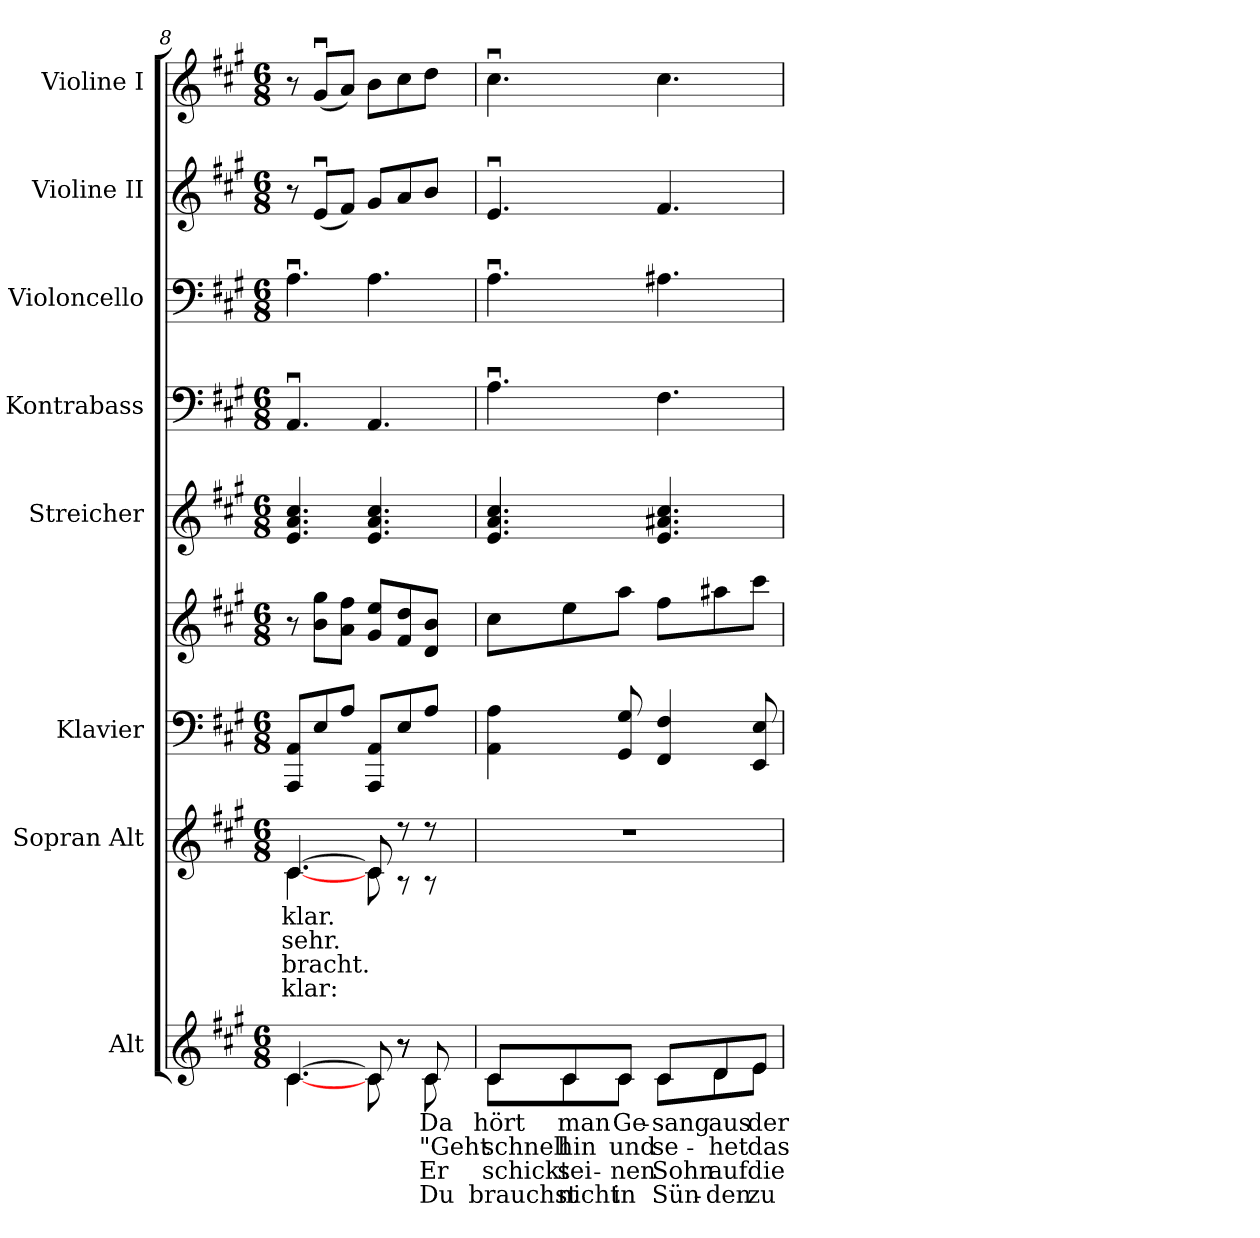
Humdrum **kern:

**kern	**text	**text	**text	**text	**kern	**text	**text	**text	**text	**kern	**kern	**kern	**kern	**kern	**kern	**kern
*part8	*part8	*part8	*part8	*part8	*part7	*part7	*part7	*part7	*part7	*part6	*part6	*part5	*part4	*part3	*part2	*part1
*staff9	*staff9	*staff9	*staff9	*staff9	*staff8	*staff8	*staff8	*staff8	*staff8	*staff7	*staff6	*staff5	*staff4	*staff3	*staff2	*staff1
*I"Alt	*	*	*	*	*I"Sopran Alt	*	*	*	*	*I"Klavier	*	*I"Streicher	*I"Kontrabass	*I"Violoncello	*I"Violine II	*I"Violine I
*I'A.	*	*	*	*	*I'S. A.	*	*	*	*	*I'Klav.	*	*I'Str.	*I'Kb.	*I'Vc.	*I'Vl. II	*I'Vl. I
*clefG2	*	*	*	*	*clefG2	*	*	*	*	*clefF4	*clefG2	*clefG2	*clefF4	*clefF4	*clefG2	*clefG2
*	*	*	*	*	*	*	*	*	*	*	*	*	*ITrd7c12	*	*	*
*k[f#c#g#]	*	*	*	*	*k[f#c#g#]	*	*	*	*	*k[f#c#g#]	*k[f#c#g#]	*k[f#c#g#]	*k[f#c#g#]	*k[f#c#g#]	*k[f#c#g#]	*k[f#c#g#]
*A:	*	*	*	*	*A:	*	*	*	*	*A:	*A:	*A:	*A:	*A:	*A:	*A:
*M6/8	*	*	*	*	*M6/8	*	*	*	*	*M6/8	*M6/8	*M6/8	*M6/8	*M6/8	*M6/8	*M6/8
=8	=8	=8	=8	=8	=8	=8	=8	=8	=8	=8	=8	=8	=8	=8	=8	=8
*^	*	*	*	*	*^	*	*	*	*	*	*	*	*	*	*	*
*	*^	*	*	*	*	*	*	*	*	*	*	*	*	*	*	*	*	*
!	!	!	!	!	!	!	!	!	!LO:LY:b:color=#000000	!LO:LY:b:color=#000000	!LO:LY:b:color=#000000	!LO:LY:b:color=#000000	!	!	!	!	!	!	!
*	*	*	*	*	*	*	*	*	*	*	*	*	*	*	*	*	*	*	*^
[4.c#i/	[4.c#i\	2ryy	.	.	.	.	[4.c#i/	[4.c#i\	klar.	sehr.	bracht.	klar:	8AAAi/ 8AAi/L	8r	4.ei/ 4.ai 4.cc#i	4.AAAui/	4.Aui\	8r	8r	4.ryy
.	.	.	.	.	.	.	.	.	.	.	.	.	8Ei/	8bi\ 8gg#i\L	.	.	.	(8eui/L	(8g#ui/L	.
.	.	.	.	.	.	.	.	.	.	.	.	.	8Ai/J	8ai\ 8ff#i\J	.	.	.	8f#i/J)	8ai/J)	.
8c#i/]	8c#i\	.	.	.	.	.	8c#i/]	8c#i\	.	.	.	.	8AAAi/ 8AAi/L	8g#i/ 8eei/L	4.ei/ 4.ai 4.cc#i	4.AAAi/	4.Ai\	8g#i/L	8bi\L	4.ryy
8r	8r	8r	.	.	.	.	8r	8r	.	.	.	.	8Ei/	8f#i/ 8ddi/	.	.	.	8ai/	8cc#i\	.
!	!	!	!LO:LY:a:color=#000000	!LO:LY:a:color=#000000	!LO:LY:a:color=#000000	!LO:LY:a:color=#000000	!	!	!	!	!	!	!	!	!	!	!	!	!	!
8c#i/	8c#i\	8ryy	Da	"Geht	Er	Du	8r	8r	.	.	.	.	8Ai/J	8di/ 8bi/J	.	.	.	8bi/J	8ddi\J	.
*	*v	*v	*	*	*	*	*	*	*	*	*	*	*	*	*	*	*	*	*v	*v
*	*	*	*	*	*	*v	*v	*	*	*	*	*	*	*	*	*	*	*
!!LO:PB:g=z
=9	=9	=9	=9	=9	=9	=9	=9	=9	=9	=9	=9	=9	=9	=9	=9	=9	=9
*	*^	*	*	*	*	*^	*	*	*	*	*	*	*	*	*	*	*
!	!	!	!LO:LY:a:color=#000000	!LO:LY:a:color=#000000	!LO:LY:a:color=#000000	!LO:LY:a:color=#000000	!LO:N:vis=1	!	!	!	!	!	!	!	!	!	!	!	!
*	*v	*v	*	*	*	*	*	*	*	*	*	*	*	*	*	*	*	*	*
*	*	*	*	*	*	*v	*v	*	*	*	*	*	*	*	*	*	*	*
8c#i/L	8c#i\L	hört	schnell	schickt	brauchst	2.r	.	.	.	.	4AAi\ 4Ai	8cc#i\L	4.ei/ 4.ai 4.cc#i	4.AAui\	4.Aui\	4.eui/	4.cc#ui\
!	!	!LO:LY:a:color=#000000	!LO:LY:a:color=#000000	!LO:LY:a:color=#000000	!LO:LY:a:color=#000000	!	!	!	!	!	!	!	!	!	!	!	!
8c#i/	8c#i\	-man	hin	sei-	nicht	.	.	.	.	.	.	8eei\	.	.	.	.	.
!	!	!LO:LY:a:color=#000000	!LO:LY:a:color=#000000	!LO:LY:a:color=#000000	!LO:LY:a:color=#000000	!	!	!	!	!	!	!	!	!	!	!	!
8c#i/J	8c#i\J	Ge-	und	-nen	in	.	.	.	.	.	8GG#i/ 8G#i	8aai\J	.	.	.	.	.
!	!	!LO:LY:a:color=#000000	!LO:LY:a:color=#000000	!LO:LY:a:color=#000000	!LO:LY:a:color=#000000	!	!	!	!	!	!	!	!	!	!	!	!
8c#i/L	8c#i\L	sang	se-	Sohn	Sün-	.	.	.	.	.	4FF#i/ 4F#i	8ff#i\L	4.ei/ 4.a#Xi 4.cc#i	4.FF#i\	4.A#Xi\	4.f#i/	4.cc#i\
!	!	!LO:LY:a:color=#000000	!LO:LY:a:color=#000000	!LO:LY:a:color=#000000	!LO:LY:a:color=#000000	!	!	!	!	!	!	!	!	!	!	!	!
8di/	8di\	-aus	-het	auf	den	.	.	.	.	.	.	8aa#Xi\	.	.	.	.	.
!	!	!LO:LY:a:color=#000000	!LO:LY:a:color=#000000	!LO:LY:a:color=#000000	!LO:LY:a:color=#000000	!	!	!	!	!	!	!	!	!	!	!	!
8ei/J	8ei\J	der	das	die	zu	.	.	.	.	.	8EEi/ 8Ei	8ccc#i\J	.	.	.	.	.
*v	*v	*	*	*	*	*	*	*	*	*	*	*	*	*	*	*	*
=	=	=	=	=	=	=	=	=	=	=	=	=	=	=	=	=
*-	*-	*-	*-	*-	*-	*-	*-	*-	*-	*-	*-	*-	*-	*-	*-	*-
